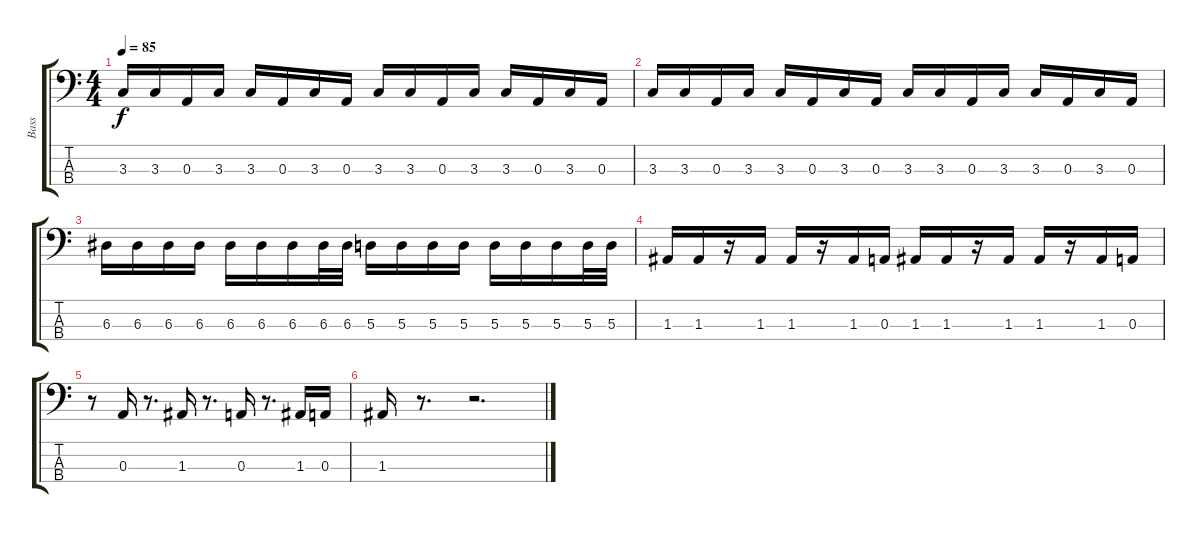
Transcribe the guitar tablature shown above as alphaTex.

\track ("Bass" "Bass") {instrument electricbassfinger}
\staff {score tabs}
\tuning (G2 D2 A1 E1) {hide}
\ts (4 4)
\tempo 85
\clef f4
\ks c
3.3.16{dy f} 3.3.16 0.3.16 3.3.16 3.3.16 0.3.16 3.3.16 0.3.16 3.3.16 3.3.16 0.3.16 3.3.16 3.3.16 0.3.16 3.3.16 0.3.16 |
3.3.16 3.3.16 0.3.16 3.3.16 3.3.16 0.3.16 3.3.16 0.3.16 3.3.16 3.3.16 0.3.16 3.3.16 3.3.16 0.3.16 3.3.16 0.3.16 |
6.3.16 6.3.16 6.3.16 6.3.16 6.3.16 6.3.16 6.3.16 6.3.32 6.3.32 5.3.16 5.3.16 5.3.16 5.3.16 5.3.16 5.3.16 5.3.16 5.3.32 5.3.32 |
1.3.16 1.3.16 r.16 1.3.16 1.3.16 r.16 1.3.16 0.3.16 1.3.16 1.3.16 r.16 1.3.16 1.3.16 r.16 1.3.16 0.3.16 |
r.8 0.3.16 r.8{d} 1.3.16 r.8{d} 0.3.16 r.8{d} 1.3.16 0.3.16 |
1.3.16 r.8{d} r.2{d}
